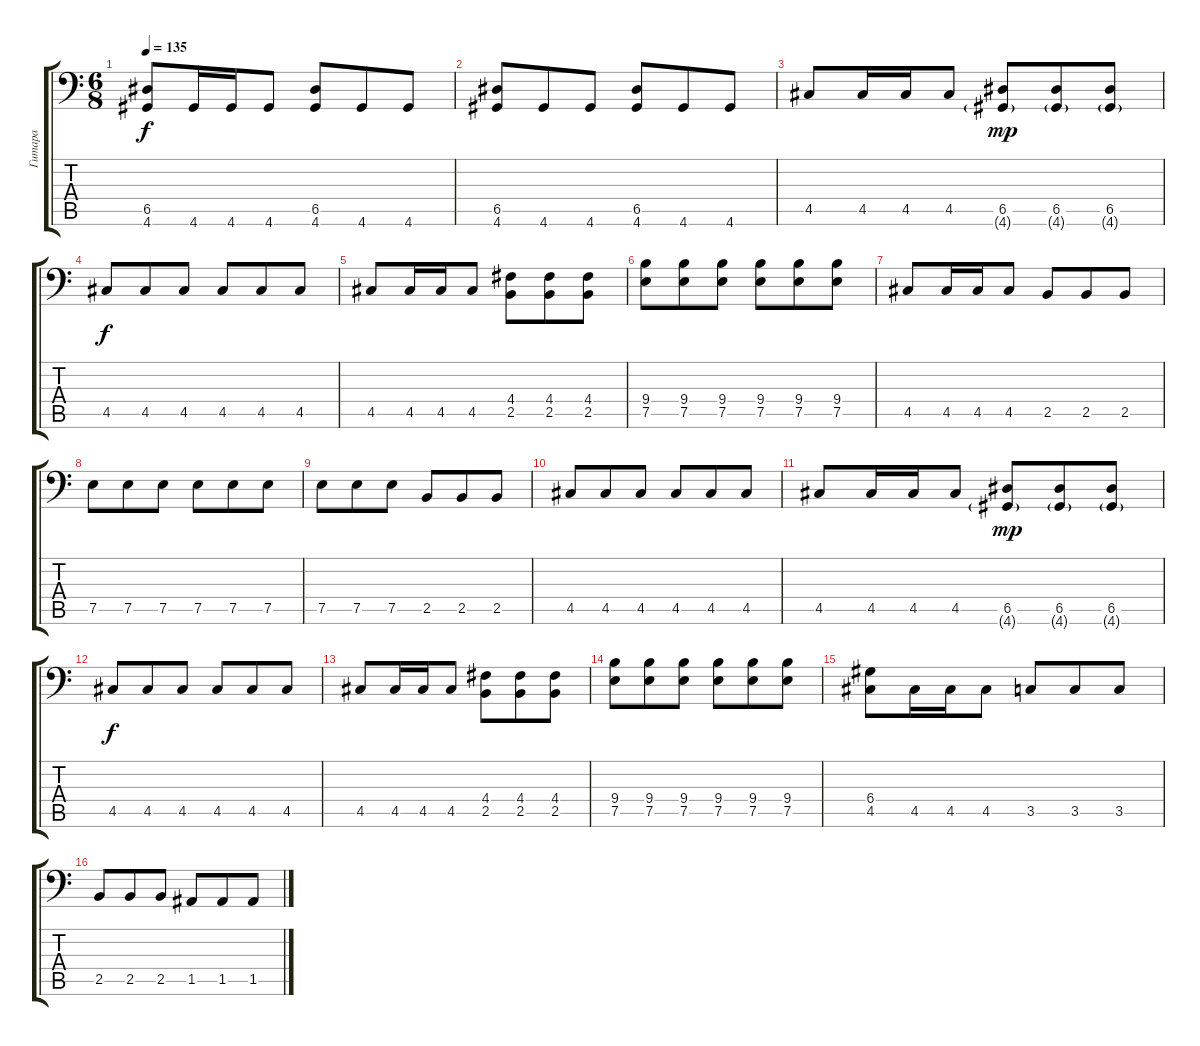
\track ("Гитара" "Гитара") {instrument distortionguitar}
\staff {score tabs}
\tuning (E3 B2 G2 D2 A1 E1) {hide}
\ts (6 8)
\tempo 135
\clef f4
\ks c
(6.5 4.6).8{dy f} 4.6.16 4.6.16 4.6.8 (6.5 4.6).8 4.6.8 4.6.8 |
(6.5 4.6).8 4.6.8 4.6.8 (6.5 4.6).8 4.6.8 4.6.8 |
\section ("" "")
4.5.8{volume 12} 4.5.16 4.5.16 4.5.8 (6.5 4.6{g}).8{dy mp} (6.5 4.6{g}).8 (6.5 4.6{g}).8 |
4.5.8{dy f} 4.5.8 4.5.8 4.5.8 4.5.8 4.5.8 |
4.5.8 4.5.16 4.5.16 4.5.8 (4.4 2.5).8 (4.4 2.5).8 (4.4 2.5).8 |
(9.4 7.5).8 (9.4 7.5).8 (9.4 7.5).8 (9.4 7.5).8 (9.4 7.5).8 (9.4 7.5).8 |
4.5.8 4.5.16 4.5.16 4.5.8 2.5.8 2.5.8 2.5.8 |
7.5.8 7.5.8 7.5.8 7.5.8 7.5.8 7.5.8 |
7.5.8 7.5.8 7.5.8 2.5.8 2.5.8 2.5.8 |
4.5.8 4.5.8 4.5.8 4.5.8 4.5.8 4.5.8 |
4.5.8 4.5.16 4.5.16 4.5.8 (6.5 4.6{g}).8{dy mp} (6.5 4.6{g}).8 (6.5 4.6{g}).8 |
4.5.8{dy f} 4.5.8 4.5.8 4.5.8 4.5.8 4.5.8 |
4.5.8 4.5.16 4.5.16 4.5.8 (4.4 2.5).8 (4.4 2.5).8 (4.4 2.5).8 |
(9.4 7.5).8 (9.4 7.5).8 (9.4 7.5).8 (9.4 7.5).8 (9.4 7.5).8 (9.4 7.5).8 |
(6.4 4.5).8 4.5.16 4.5.16 4.5.8 3.5.8 3.5.8 3.5.8 |
2.5.8 2.5.8 2.5.8 1.5.8 1.5.8 1.5.8
